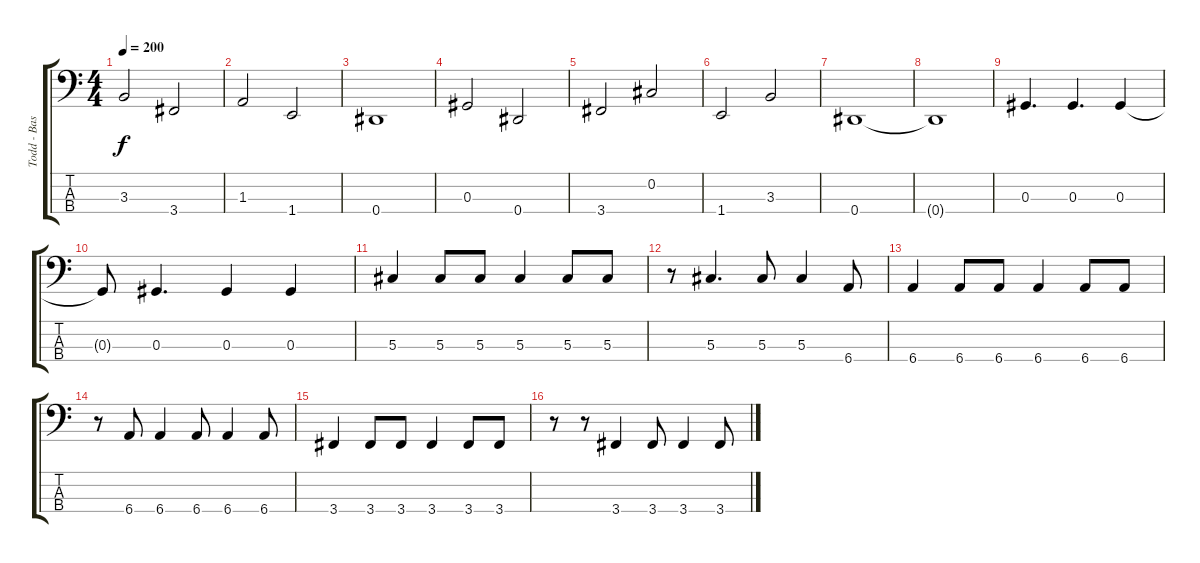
\track ("Todd - Bass" "Todd - Bas") {instrument electricbasspick}
\staff {score tabs}
\tuning (Gb2 Db2 Ab1 Eb1) {hide}
\ts (4 4)
\tempo 200
\clef f4
\ks c
3.3.2{dy f} 3.4.2 |
1.3.2 1.4.2 |
0.4.1 |
0.3.2 0.4.2 |
3.4.2 0.2.2 |
1.4.2 3.3.2 |
0.4.1 |
0.4{t}.1 |
0.3.4{d} 0.3.4{d} 0.3.4 |
0.3{t}.8 0.3.4{d} 0.3.4 0.3.4 |
5.3.4 5.3.8 5.3.8 5.3.4 5.3.8 5.3.8 |
r.8 5.3.4{d} 5.3.8 5.3.4 6.4.8 |
6.4.4 6.4.8 6.4.8 6.4.4 6.4.8 6.4.8 |
r.8 6.4.8 6.4.4 6.4.8 6.4.4 6.4.8 |
3.4.4 3.4.8 3.4.8 3.4.4 3.4.8 3.4.8 |
r.8 r.8 3.4.4 3.4.8 3.4.4 3.4.8
